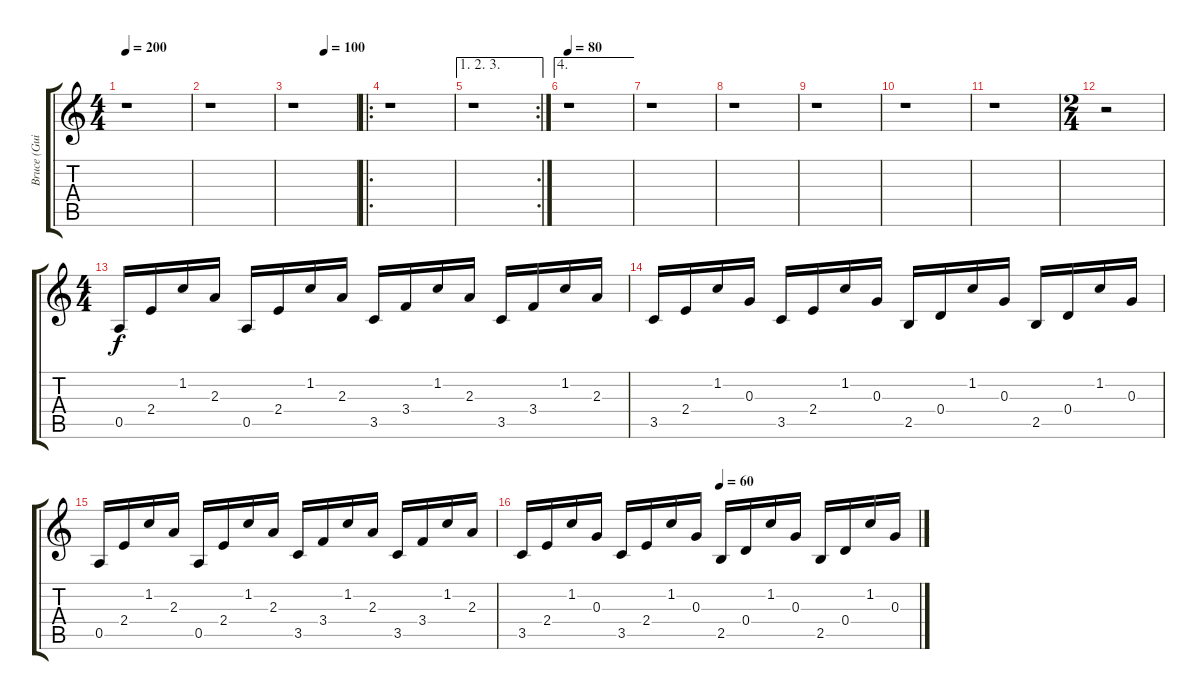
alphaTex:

\track ("Bruce (Guitar 3)" "Bruce (Gui") {instrument electricguitarclean}
\staff {score tabs}
\tuning (E4 B3 G3 D3 A2 E2) {hide}
\ts (4 4)
\tempo 200
\clef g2
\ks c
r.1{dy f} |
r.1 |
\tempo (100 0.5)
r.1 |
\ro
r.1 |
\ae (1 2 3)
\rc 2
r.1 |
\ae 4
\tempo 80
r.1 |
r.1 |
r.1 |
r.1 |
r.1 |
r.1 |
\ts (2 4)
r.2 |
\ts (4 4)
0.5.16 2.4.16 1.2.16 2.3.16 0.5.16 2.4.16 1.2.16 2.3.16 3.5.16 3.4.16 1.2.16 2.3.16 3.5.16 3.4.16 1.2.16 2.3.16 |
3.5.16 2.4.16 1.2.16 0.3.16 3.5.16 2.4.16 1.2.16 0.3.16 2.5.16 0.4.16 1.2.16 0.3.16 2.5.16 0.4.16 1.2.16 0.3.16 |
0.5.16 2.4.16 1.2.16 2.3.16 0.5.16 2.4.16 1.2.16 2.3.16 3.5.16 3.4.16 1.2.16 2.3.16 3.5.16 3.4.16 1.2.16 2.3.16 |
\tempo (60 0.5)
3.5.16 2.4.16 1.2.16 0.3.16 3.5.16 2.4.16 1.2.16 0.3.16 2.5.16 0.4.16 1.2.16 0.3.16 2.5.16 0.4.16 1.2.16 0.3.16
